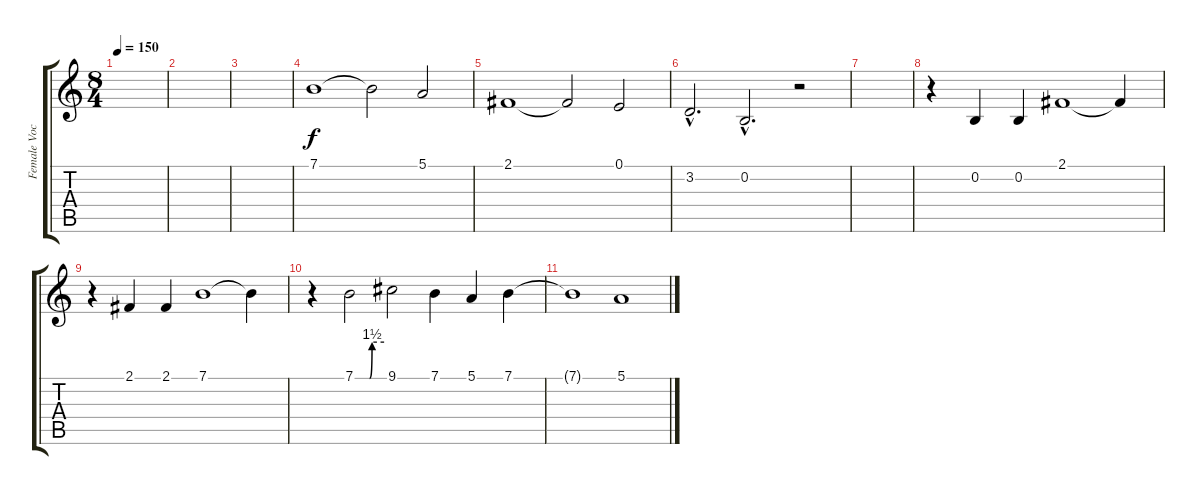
\track ("Female Vocals" "Female Voc") {instrument choiraahs}
\staff {score tabs}
\tuning (E4 B3 G3 D3 A2 E2) {hide}
\ts (8 4)
\tempo 150
\clef g2
\ks c
|
|
|
7.1.1 7.1{t}.2 5.1.2 |
2.1.1 2.1{t}.2 0.1.2 |
3.2{hac}.2{d} 0.2{hac}.2{d} r.2 |
|
r.4 0.2.4 0.2.4 2.1.1 2.1{t}.4 |
r.4 2.1.4 2.1.4 7.1.1 7.1{t}.4 |
r.4 7.1{be (custom 0 0 30 0 35 6 60 6)}.2 9.1.2 7.1.4 5.1.4 7.1.4 |
7.1{t}.1 5.1.1
